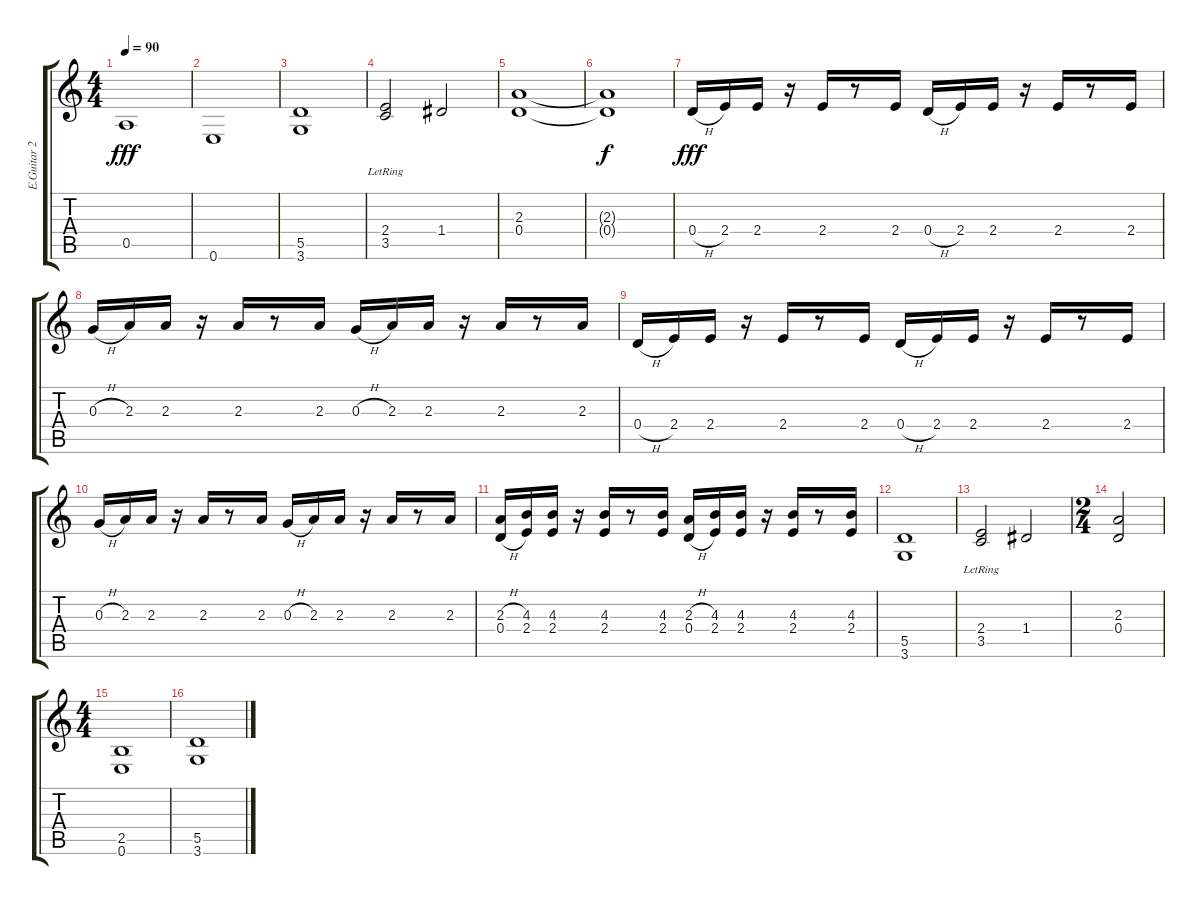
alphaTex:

\track ("E.Guitar 2" "E.Guitar 2") {instrument distortionguitar}
\staff {score tabs}
\tuning (E4 B3 G3 D3 A2 E2) {hide}
\ts (4 4)
\tempo 90
\clef g2
\ks c
0.5.1{dy fff} |
0.6.1 |
(5.5 3.6).1 |
(2.4 3.5{lr}).2 1.4.2 |
(2.3 0.4).1 |
(2.3{t} 0.4{t}).1{dy f} |
0.4{h}.16{dy fff} 2.4.16 2.4.16 r.16 2.4.16 r.8 2.4.16 0.4{h}.16 2.4.16 2.4.16 r.16 2.4.16 r.8 2.4.16 |
0.3{h}.16 2.3.16 2.3.16 r.16 2.3.16 r.8 2.3.16 0.3{h}.16 2.3.16 2.3.16 r.16 2.3.16 r.8 2.3.16 |
0.4{h}.16 2.4.16 2.4.16 r.16 2.4.16 r.8 2.4.16 0.4{h}.16 2.4.16 2.4.16 r.16 2.4.16 r.8 2.4.16 |
0.3{h}.16 2.3.16 2.3.16 r.16 2.3.16 r.8 2.3.16 0.3{h}.16 2.3.16 2.3.16 r.16 2.3.16 r.8 2.3.16 |
(2.3{h} 0.4{h}).16 (4.3 2.4).16 (4.3 2.4).16 r.16 (4.3 2.4).16 r.8 (4.3 2.4).16 (2.3{h} 0.4{h}).16 (4.3 2.4).16 (4.3 2.4).16 r.16 (4.3 2.4).16 r.8 (4.3 2.4).16 |
(5.5 3.6).1 |
(2.4 3.5{lr}).2 1.4.2 |
\ts (2 4)
(2.3 0.4).2 |
\ts (4 4)
(2.5 0.6).1 |
(5.5 3.6).1
